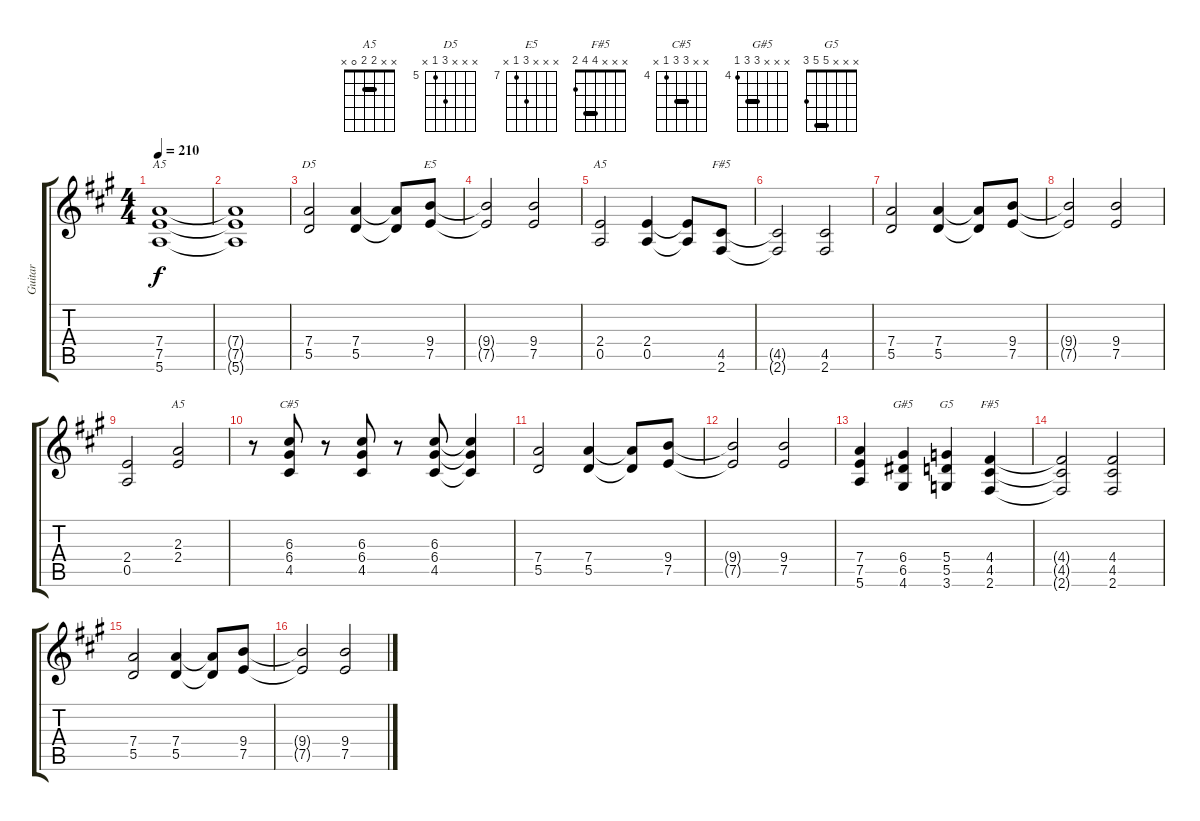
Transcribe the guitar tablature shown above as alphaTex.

\track ("Guitar" "Guitar") {instrument distortionguitar}
\staff {score tabs}
\tuning (E4 B3 G3 D3 A2 E2) {hide}
\chord ("A5" x x x 7 7 5) {firstfret 5 barre 7}
\chord ("D5" x x x 7 5 x) {firstfret 5}
\chord ("E5" x x x 9 7 x) {firstfret 7}
\chord ("A5" x x x 2 0 x)
\chord ("F#5" x x x x 4 2)
\chord ("A5" x x 2 2 0 x) {barre 2}
\chord ("C#5" x x 6 6 4 x) {firstfret 4 barre 6}
\chord ("G#5" x x x 6 6 4) {firstfret 4 barre 6}
\chord ("G5" x x x 5 5 3) {barre 5}
\chord ("F#5" x x x 4 4 2) {barre 4}
\ts (4 4)
\tempo 210
\clef g2
\ks a
(7.4 7.5 5.6).1{ch "A5" dy f} |
(7.4{t} 7.5{t} 5.6{t}).1 |
(7.4 5.5).2{ch "D5"} (7.4 5.5).4 (7.4{t} 5.5{t}).8 (9.4 7.5).8{ch "E5"} |
(9.4{t} 7.5{t}).2 (9.4 7.5).2 |
(2.4 0.5).2{ch "A5"} (2.4 0.5).4 (2.4{t} 0.5{t}).8 (4.5 2.6).8{ch "F#5"} |
(4.5{t} 2.6{t}).2 (4.5 2.6).2 |
(7.4 5.5).2 (7.4 5.5).4 (7.4{t} 5.5{t}).8 (9.4 7.5).8 |
(9.4{t} 7.5{t}).2 (9.4 7.5).2 |
(2.4 0.5).2 (2.3 2.4).2{ch "A5"} |
r.8 (6.3 6.4 4.5).8{ch "C#5"} r.8 (6.3 6.4 4.5).8 r.8 (6.3 6.4 4.5).8 (6.3{t} 6.4{t} 4.5{t}).4 |
(7.4 5.5).2 (7.4 5.5).4 (7.4{t} 5.5{t}).8 (9.4 7.5).8 |
(9.4{t} 7.5{t}).2 (9.4 7.5).2 |
(7.4 7.5 5.6).4 (6.4 6.5 4.6).4{ch "G#5"} (5.4 5.5 3.6).4{ch "G5"} (4.4 4.5 2.6).4{ch "F#5"} |
(4.4{t} 4.5{t} 2.6{t}).2 (4.4 4.5 2.6).2 |
(7.4 5.5).2 (7.4 5.5).4 (7.4{t} 5.5{t}).8 (9.4 7.5).8 |
(9.4{t} 7.5{t}).2 (9.4 7.5).2
